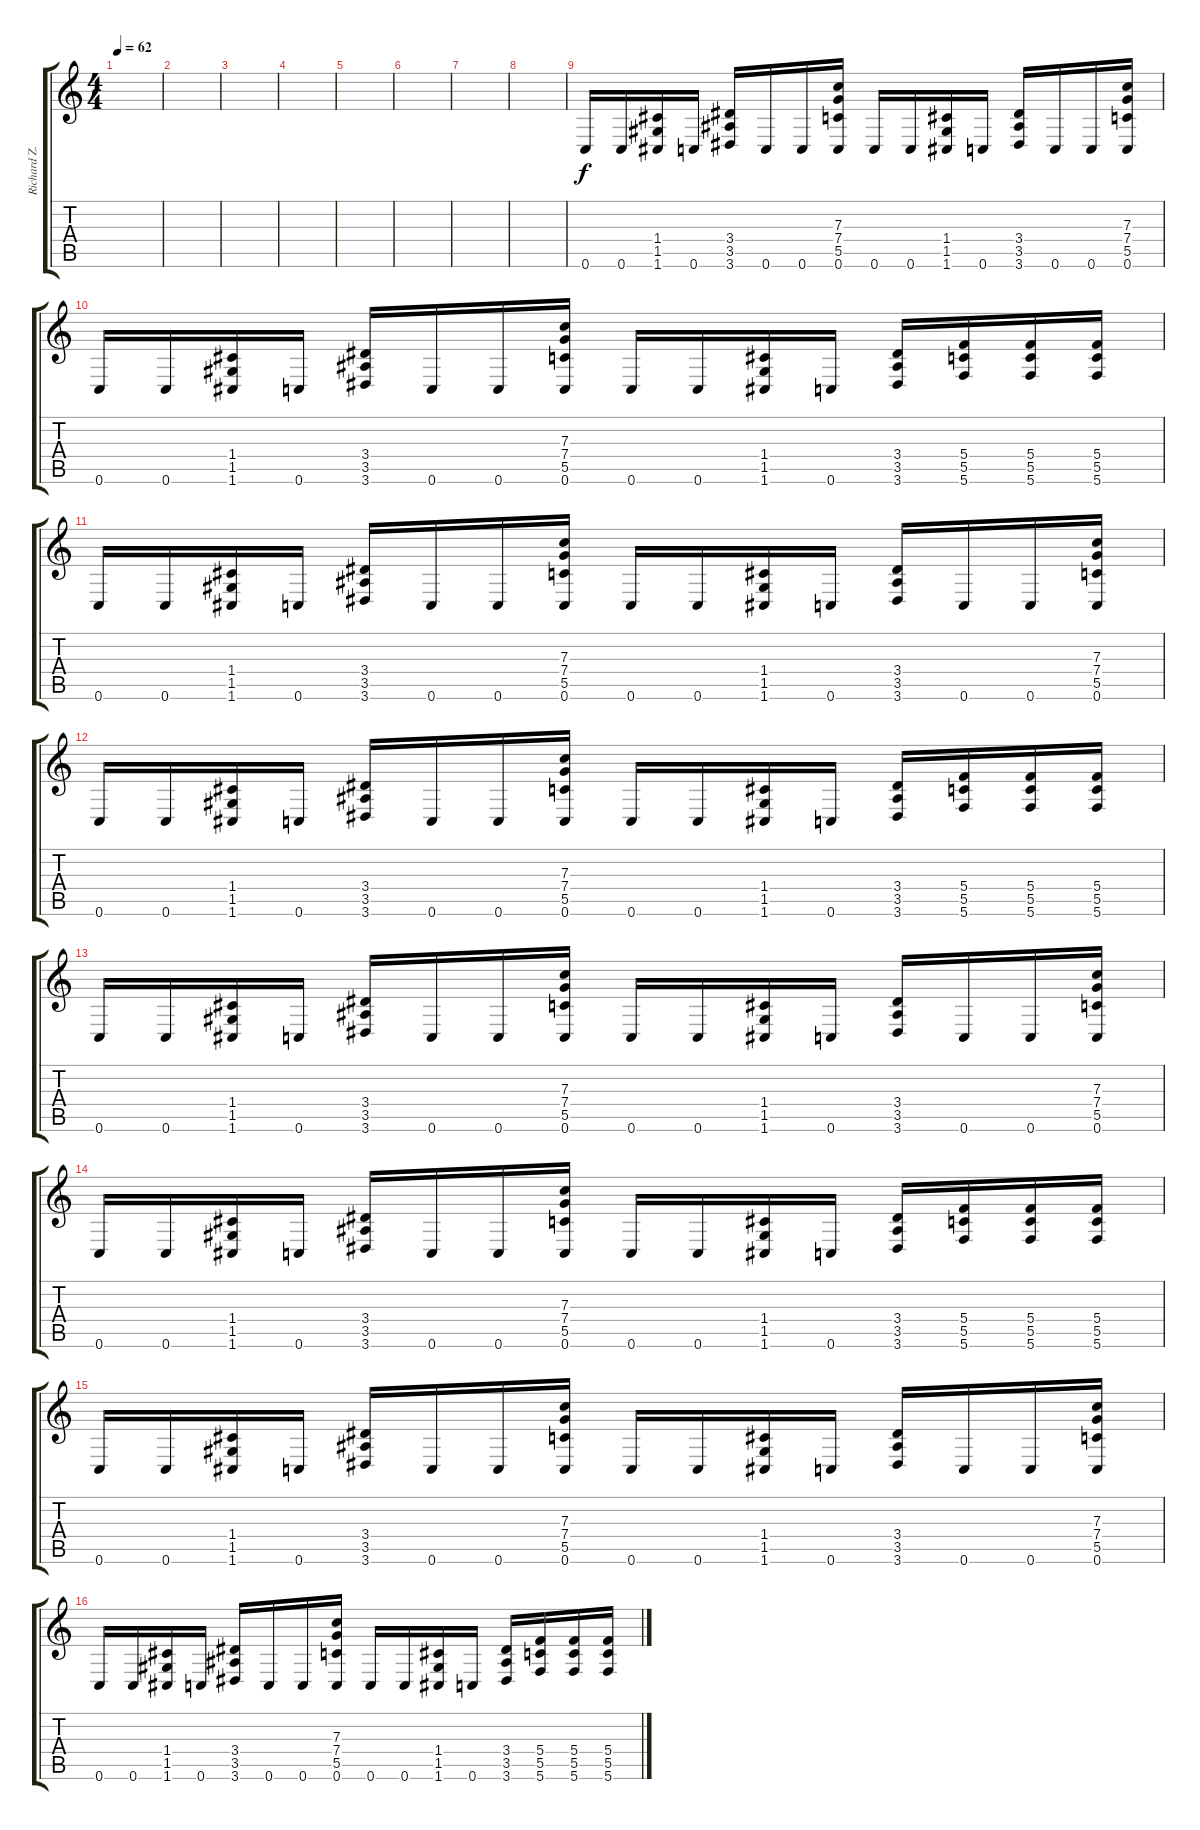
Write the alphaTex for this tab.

\track ("Richard Z. Kruspe Bernstein" "Richard Z.") {instrument acousticguitarsteel}
\staff {score tabs}
\tuning (D4 A3 F3 C3 G2 C2) {hide}
\ts (4 4)
\tempo 62
\clef g2
\ks c
|
|
|
|
|
|
|
|
0.6.16 0.6.16 (1.4 1.5 1.6).16 0.6.16 (3.4 3.5 3.6).16 0.6.16 0.6.16 (7.3 7.4 5.5 0.6).16 0.6.16 0.6.16 (1.4 1.5 1.6).16 0.6.16 (3.4 3.5 3.6).16 0.6.16 0.6.16 (7.3 7.4 5.5 0.6).16 |
0.6.16 0.6.16 (1.4 1.5 1.6).16 0.6.16 (3.4 3.5 3.6).16 0.6.16 0.6.16 (7.3 7.4 5.5 0.6).16 0.6.16 0.6.16 (1.4 1.5 1.6).16 0.6.16 (3.4 3.5 3.6).16 (5.4 5.5 5.6).16 (5.4 5.5 5.6).16 (5.4 5.5 5.6).16 |
0.6.16 0.6.16 (1.4 1.5 1.6).16 0.6.16 (3.4 3.5 3.6).16 0.6.16 0.6.16 (7.3 7.4 5.5 0.6).16 0.6.16 0.6.16 (1.4 1.5 1.6).16 0.6.16 (3.4 3.5 3.6).16 0.6.16 0.6.16 (7.3 7.4 5.5 0.6).16 |
0.6.16 0.6.16 (1.4 1.5 1.6).16 0.6.16 (3.4 3.5 3.6).16 0.6.16 0.6.16 (7.3 7.4 5.5 0.6).16 0.6.16 0.6.16 (1.4 1.5 1.6).16 0.6.16 (3.4 3.5 3.6).16 (5.4 5.5 5.6).16 (5.4 5.5 5.6).16 (5.4 5.5 5.6).16 |
0.6.16 0.6.16 (1.4 1.5 1.6).16 0.6.16 (3.4 3.5 3.6).16 0.6.16 0.6.16 (7.3 7.4 5.5 0.6).16 0.6.16 0.6.16 (1.4 1.5 1.6).16 0.6.16 (3.4 3.5 3.6).16 0.6.16 0.6.16 (7.3 7.4 5.5 0.6).16 |
0.6.16 0.6.16 (1.4 1.5 1.6).16 0.6.16 (3.4 3.5 3.6).16 0.6.16 0.6.16 (7.3 7.4 5.5 0.6).16 0.6.16 0.6.16 (1.4 1.5 1.6).16 0.6.16 (3.4 3.5 3.6).16 (5.4 5.5 5.6).16 (5.4 5.5 5.6).16 (5.4 5.5 5.6).16 |
0.6.16 0.6.16 (1.4 1.5 1.6).16 0.6.16 (3.4 3.5 3.6).16 0.6.16 0.6.16 (7.3 7.4 5.5 0.6).16 0.6.16 0.6.16 (1.4 1.5 1.6).16 0.6.16 (3.4 3.5 3.6).16 0.6.16 0.6.16 (7.3 7.4 5.5 0.6).16 |
0.6.16 0.6.16 (1.4 1.5 1.6).16 0.6.16 (3.4 3.5 3.6).16 0.6.16 0.6.16 (7.3 7.4 5.5 0.6).16 0.6.16 0.6.16 (1.4 1.5 1.6).16 0.6.16 (3.4 3.5 3.6).16 (5.4 5.5 5.6).16 (5.4 5.5 5.6).16 (5.4 5.5 5.6).16
